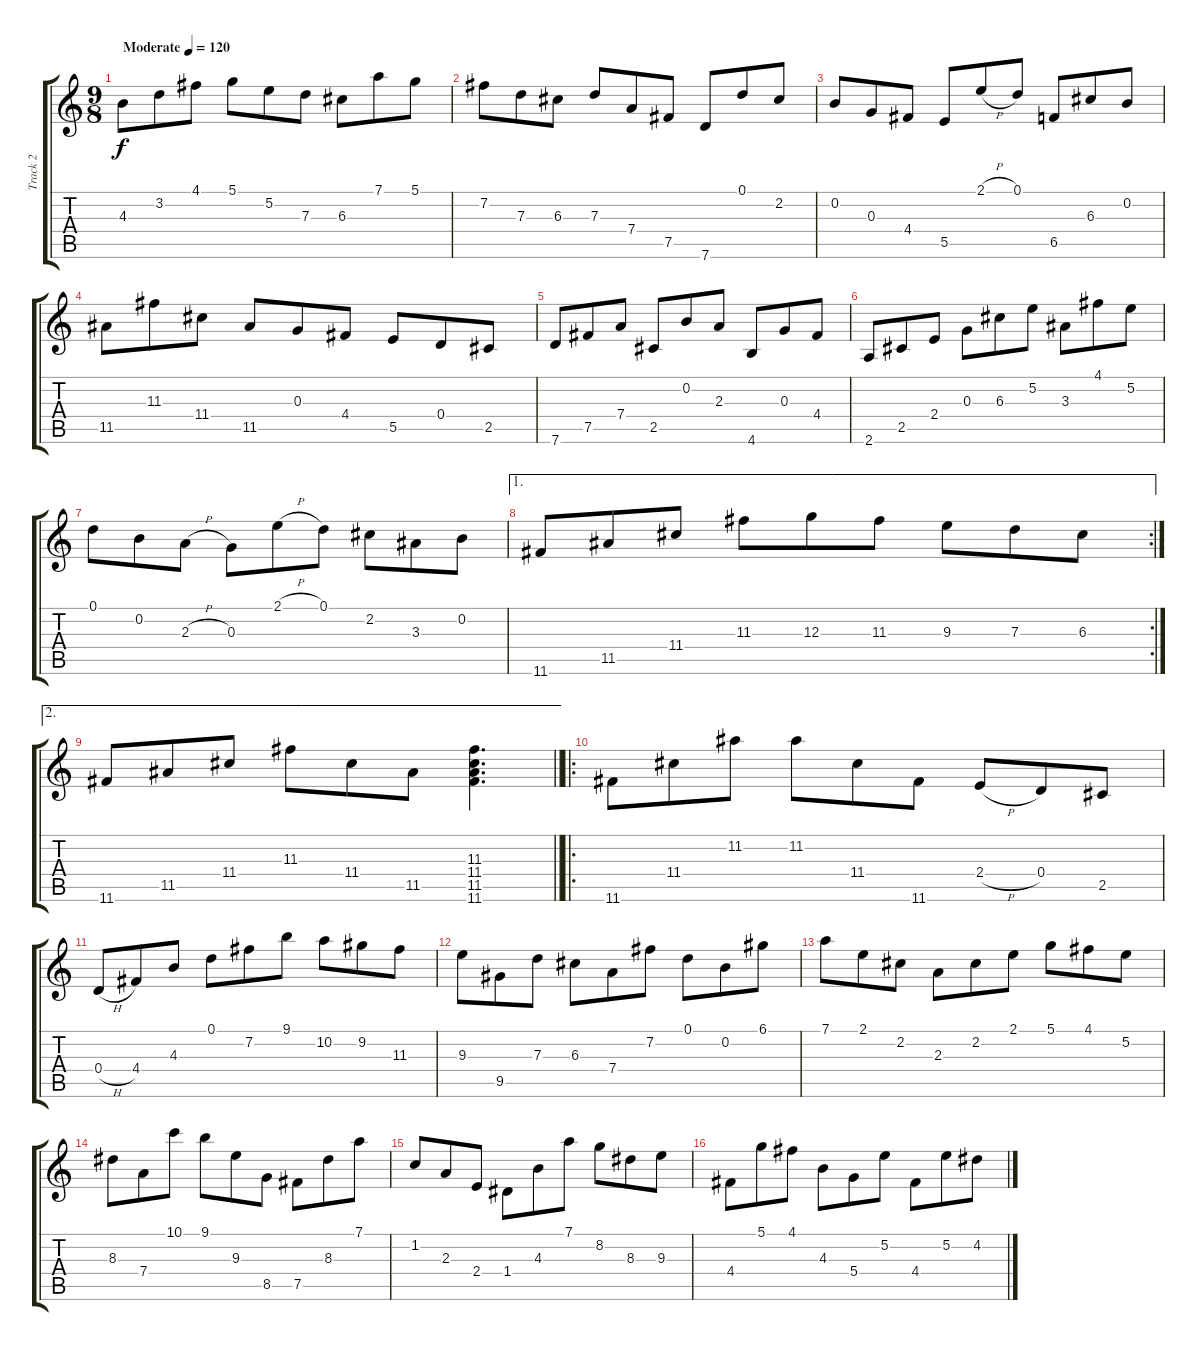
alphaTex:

\track ("Track 2" "Track 2") {instrument acousticguitarsteel}
\staff {score tabs}
\tuning (D4 B3 G3 D3 B2 G2) {hide}
\ts (9 8)
\tempo (120 "Moderate")
\clef g2
\ks c
4.3.8{dy f instrument acousticguitarsteel} 3.2.8 4.1.8 5.1.8 5.2.8 7.3.8 6.3.8 7.1.8 5.1.8 |
7.2.8 7.3.8 6.3.8 7.3.8 7.4.8 7.5.8 7.6.8 0.1.8 2.2.8 |
0.2.8 0.3.8 4.4.8 5.5.8 2.1{h}.8 0.1.8 6.5.8 6.3.8 0.2.8 |
11.5.8 11.3.8 11.4.8 11.5.8 0.3.8 4.4.8 5.5.8 0.4.8 2.5.8 |
7.6.8 7.5.8 7.4.8 2.5.8 0.2.8 2.3.8 4.6.8 0.3.8 4.4.8 |
2.6.8 2.5.8 2.4.8 0.3.8 6.3.8 5.2.8 3.3.8 4.1.8 5.2.8 |
0.1.8 0.2.8 2.3{h}.8 0.3.8 2.1{h}.8 0.1.8 2.2.8 3.3.8 0.2.8 |
\ae 1
\rc 2
11.6.8 11.5.8 11.4.8 11.3.8 12.3.8 11.3.8 9.3.8 7.3.8 6.3.8 |
\ae 2
\barLineRight lightlight
11.6.8 11.5.8 11.4.8 11.3.8 11.4.8 11.5.8 (11.3 11.4 11.5 11.6).4{d} |
\ro
11.6.8 11.4.8 11.2.8 11.2.8 11.4.8 11.6.8 2.4{h}.8 0.4.8 2.5.8 |
0.4{h}.8 4.4.8 4.3.8 0.1.8 7.2.8 9.1.8 10.2.8 9.2.8 11.3.8 |
9.3.8 9.5.8 7.3.8 6.3.8 7.4.8 7.2.8 0.1.8 0.2.8 6.1.8 |
7.1.8 2.1.8 2.2.8 2.3.8 2.2.8 2.1.8 5.1.8 4.1.8 5.2.8 |
8.3.8 7.4.8 10.1.8 9.1.8 9.3.8 8.5.8 7.5.8 8.3.8 7.1.8 |
1.2.8 2.3.8 2.4.8 1.4.8 4.3.8 7.1.8 8.2.8 8.3.8 9.3.8 |
4.4.8 5.1.8 4.1.8 4.3.8 5.4.8 5.2.8 4.4.8 5.2.8 4.2.8
